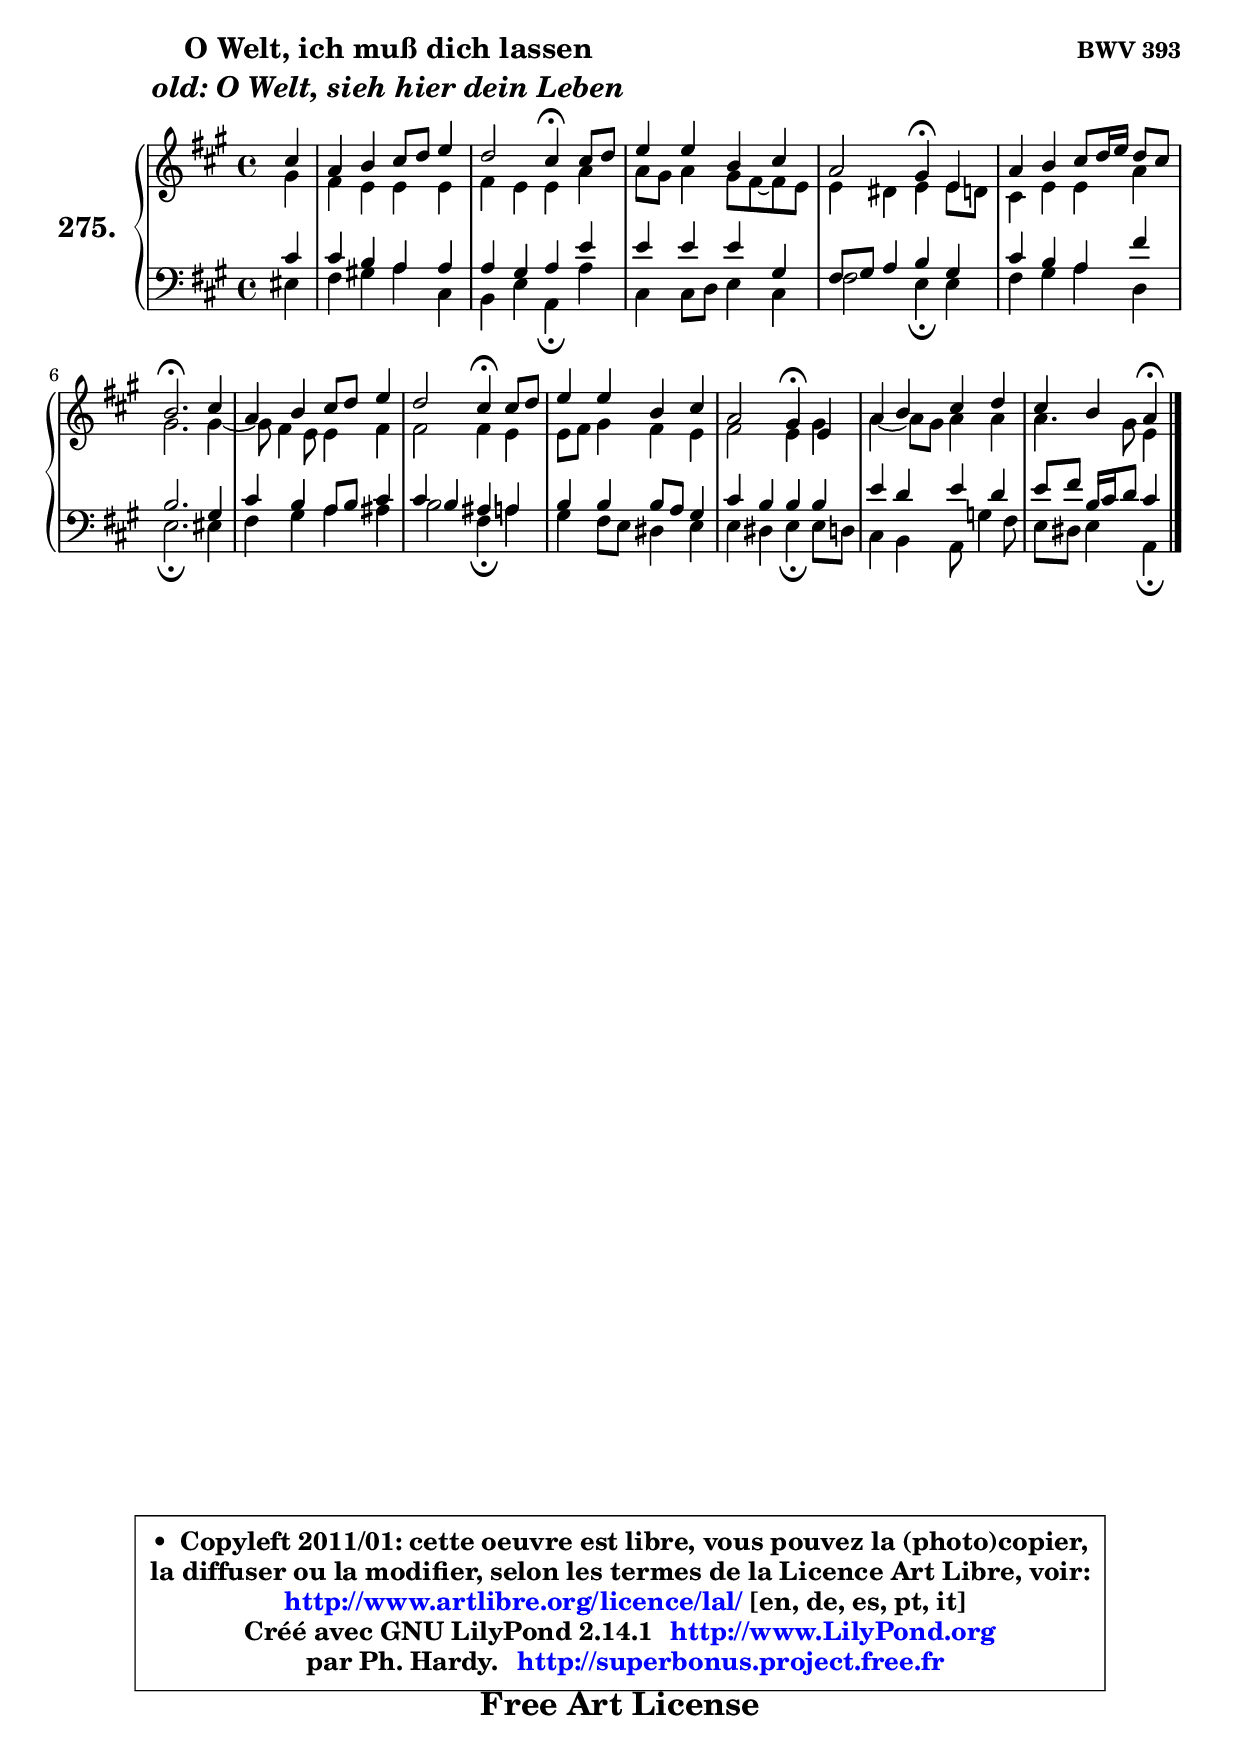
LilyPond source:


\version "2.14.1"

    \paper {
%	system-system-spacing #'padding = #0.1
%	score-system-spacing #'padding = #0.1
%	ragged-bottom = ##f
%	ragged-last-bottom = ##f
	}

    \header {
      opus = \markup { \bold "BWV 393" }
      piece = \markup { \hspace #9 \fontsize #2 \bold \column \center-align { \line { "O Welt, ich muß dich lassen" }
                     \line { \italic "old: O Welt, sieh hier dein Leben" }
                 } }
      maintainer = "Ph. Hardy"
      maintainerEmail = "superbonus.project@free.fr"
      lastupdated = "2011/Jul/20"
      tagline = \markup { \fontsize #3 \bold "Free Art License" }
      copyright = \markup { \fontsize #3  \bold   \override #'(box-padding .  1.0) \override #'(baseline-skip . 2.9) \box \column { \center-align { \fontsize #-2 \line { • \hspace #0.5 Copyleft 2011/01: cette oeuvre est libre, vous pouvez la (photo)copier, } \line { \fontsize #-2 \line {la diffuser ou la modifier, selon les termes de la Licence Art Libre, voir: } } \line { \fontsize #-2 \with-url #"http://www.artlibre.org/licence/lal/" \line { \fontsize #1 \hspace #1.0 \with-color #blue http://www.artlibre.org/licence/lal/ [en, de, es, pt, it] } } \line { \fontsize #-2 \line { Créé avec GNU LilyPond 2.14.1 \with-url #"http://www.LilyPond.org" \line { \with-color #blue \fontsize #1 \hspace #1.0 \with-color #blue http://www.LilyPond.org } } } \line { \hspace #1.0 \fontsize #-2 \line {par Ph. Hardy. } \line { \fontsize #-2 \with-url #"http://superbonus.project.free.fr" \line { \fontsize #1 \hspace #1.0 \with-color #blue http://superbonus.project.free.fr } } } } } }

	  }

  guidemidi = {
        r4 |
        R1 |
        r2 \tempo 4 = 30 r4 \tempo 4 = 78 r4 |
        R1 |
        r2 \tempo 4 = 30 r4 \tempo 4 = 78 r4 |
        R1 |
        \tempo 4 = 40 r2. \tempo 4 = 78 r4 |
        R1 |
        r2 \tempo 4 = 30 r4 \tempo 4 = 78 r4 |
        R1 |
        r2 \tempo 4 = 30 r4 \tempo 4 = 78 r4 |
        R1 |
        r2 \tempo 4 = 30 r4 
	}

  upper = {
	\time 4/4
	\key a \major
	\clef treble
	\partial 4
	\voiceOne
	<< { 
	% SOPRANO
	\set Voice.midiInstrument = "acoustic grand"
	\relative c'' {
        cis4 |
        a4 b cis8 d e4 |
        d2 cis4\fermata cis8 d |
        e4 e b cis |
        a2 gis4\fermata e |
        a4 b cis8 d16 e d8 cis |
        b2.\fermata cis4 |
        a4 b cis8 d e4 |
        d2 cis4\fermata cis8 d |
        e4 e b cis |
        a2 gis4\fermata e4 |
        a4 b cis d |
        cis4 b a\fermata
        \bar "|."
	} % fin de relative
	}

	\context Voice="1" { \voiceTwo 
	% ALTO
	\set Voice.midiInstrument = "acoustic grand"
	\relative c'' {
        gis4 |
        fis4 e e e |
        fis4 e e a |
        a8 gis a4 gis8 fis ~ fis e |
        e4 dis e e8 d |
        cis4 e e a |
        gis2. gis4 ~ |
	gis8 fis4 e8 e4 fis |
        fis2 fis4 e |
        e8 fis gis4 fis e |
        fis2 e4 gis |
        a4 ~ a8 gis a4 a |
        a4. gis8 e4
        \bar "|."
	} % fin de relative
	\oneVoice
	} >>
	}

    lower = {
	\time 4/4
	\key a \major
	\clef bass
	\partial 4
	\voiceOne
	<< { 
	% TENOR
	\set Voice.midiInstrument = "acoustic grand"
	\relative c' {
        cis4 |
        cis4 b a a |
        a4 gis a e' |
        e4 e e gis, |
        fis8 gis a4 b gis |
        cis4 b a fis' |
        b,2. gis4 |
        cis4 b a8 b cis4 |
	cis4 b4 ais a |
        b4 b b8 a gis4 |
        cis4 b b b |
        e4 d e d |
        e8 fis b,16 cis d8 cis4
        \bar "|."
	} % fin de relative
	}
	\context Voice="1" { \voiceTwo 
	% BASS
	\set Voice.midiInstrument = "acoustic grand"
	\relative c {
        eis4 |
        fis4 gis! a cis, |
        b4 e a,\fermata a' |
        cis,4 cis8 d e4 cis |
        fis2 e4\fermata e |
        fis4 gis a d, |
        e2.\fermata eis4 |
        fis4 gis a ais |
        b2 fis4\fermata a |
        gis4 fis8 e dis4 e |
        e4 dis e\fermata e8 d |
        cis4 b a8 g'4 fis8 |
        e8 dis e4 a,\fermata
        \bar "|."
	} % fin de relative
	\oneVoice
	} >>
	}


    \score { 

	\new PianoStaff <<
	\set PianoStaff.instrumentName = \markup { \bold \huge "275." }
	\new Staff = "upper" \upper
	\new Staff = "lower" \lower
	>>

    \layout {
%	ragged-last = ##f
	   }

         } % fin de score

  \score {
    \unfoldRepeats { << \guidemidi \upper \lower >> }
    \midi {
    \context {
     \Staff
      \remove "Staff_performer"
               }

     \context {
      \Voice
       \consists "Staff_performer"
                }

     \context { 
      \Score
      tempoWholesPerMinute = #(ly:make-moment 78 4)
		}
	    }
	}

